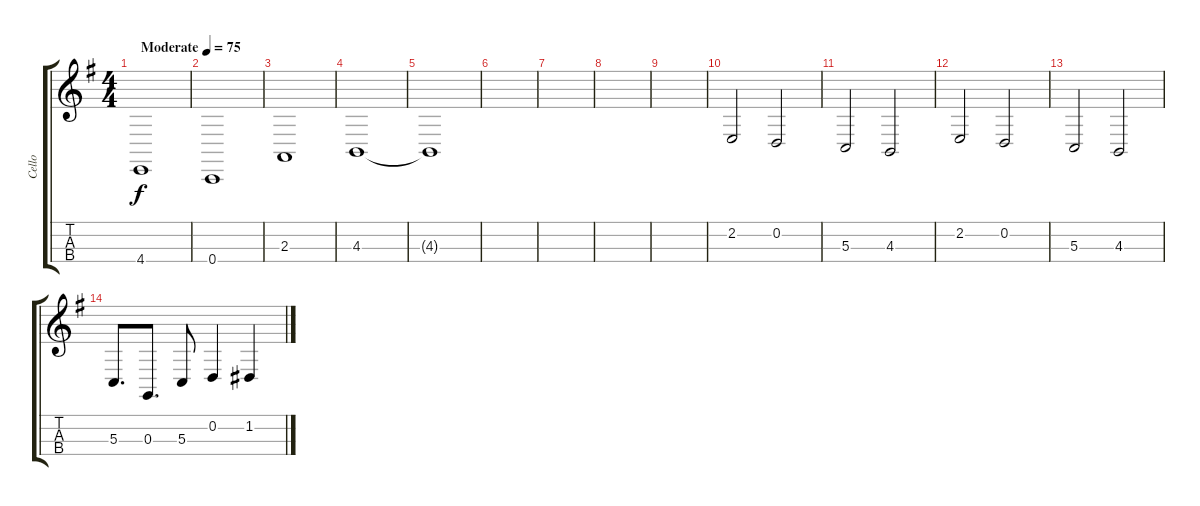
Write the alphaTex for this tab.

\track ("Cello" "Cello") {instrument tremolostrings}
\staff {score tabs}
\tuning (A3 D3 G2 C2) {hide}
\ts (4 4)
\tempo (75 "Moderate")
\clef g2
\ks g
4.4.1{dy f instrument tremolostrings} |
0.4.1 |
2.3.1 |
4.3.1 |
4.3{t}.1 |
|
|
|
|
2.2.2 0.2.2 |
5.3.2 4.3.2 |
2.2.2 0.2.2 |
5.3.2 4.3.2 |
5.3.8{d} 0.3.8{d} 5.3.8 0.2.4 1.2.4
